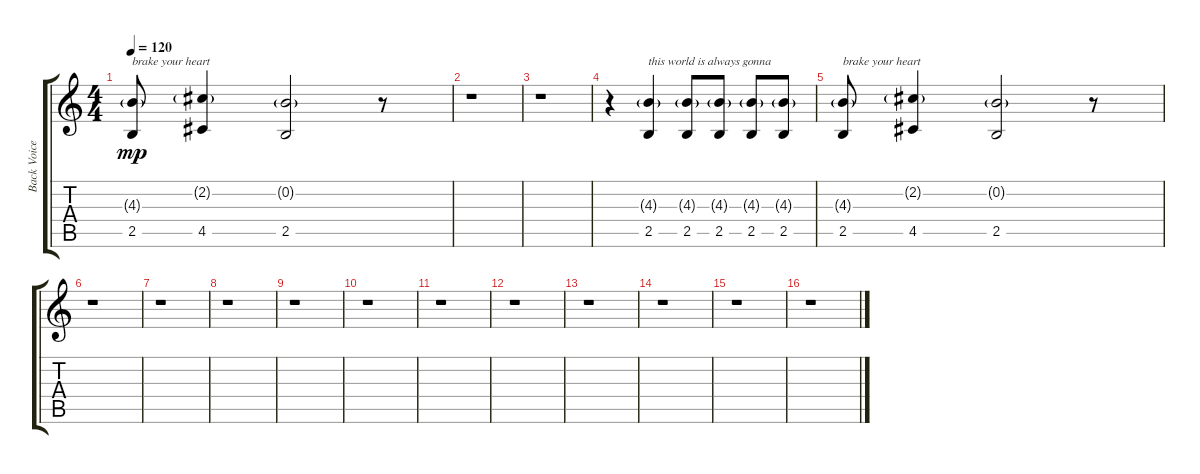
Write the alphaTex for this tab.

\track ("Back Voice" "Back Voice") {instrument fretlessbass}
\staff {score tabs}
\tuning (E4 B3 G3 D3 A2 E2) {hide}
\ts (4 4)
\tempo 120
\clef g2
\ks c
(4.3{g} 2.5).8{txt "brake your heart" dy mp} (2.2{g} 4.5).4 (0.2{g} 2.5).2 r.8 |
r.1 |
r.1 |
r.4 (4.3{g} 2.5).4{txt "this world is always gonna"} (4.3{g} 2.5).8 (4.3{g} 2.5).8 (4.3{g} 2.5).8 (4.3{g} 2.5).8 |
(4.3{g} 2.5).8{txt "brake your heart"} (2.2{g} 4.5).4 (0.2{g} 2.5).2 r.8 |
r.1 |
r.1 |
r.1 |
r.1 |
r.1 |
r.1 |
r.1 |
r.1 |
r.1 |
r.1 |
r.1
